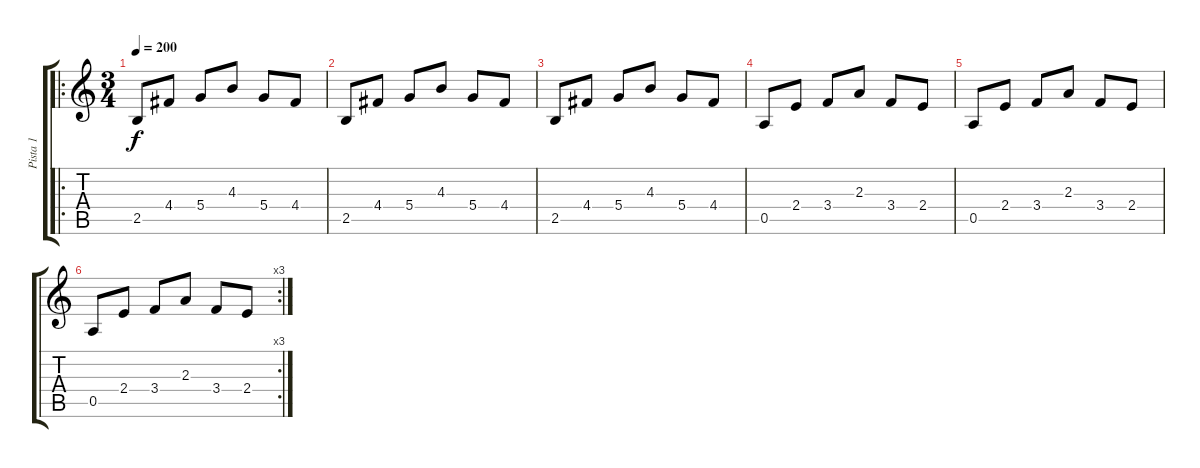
\track ("Pista 1" "Pista 1") {instrument distortionguitar}
\staff {score tabs}
\tuning (E4 B3 G3 D3 A2 E2) {hide}
\ro
\ts (3 4)
\tempo 200
\clef g2
\ks c
2.5.8{dy f} 4.4.8 5.4.8 4.3.8 5.4.8 4.4.8 |
2.5.8 4.4.8 5.4.8 4.3.8 5.4.8 4.4.8 |
2.5.8 4.4.8 5.4.8 4.3.8 5.4.8 4.4.8 |
0.5.8 2.4.8 3.4.8 2.3.8 3.4.8 2.4.8 |
0.5.8 2.4.8 3.4.8 2.3.8 3.4.8 2.4.8 |
\rc 3
0.5.8 2.4.8 3.4.8 2.3.8 3.4.8 2.4.8
